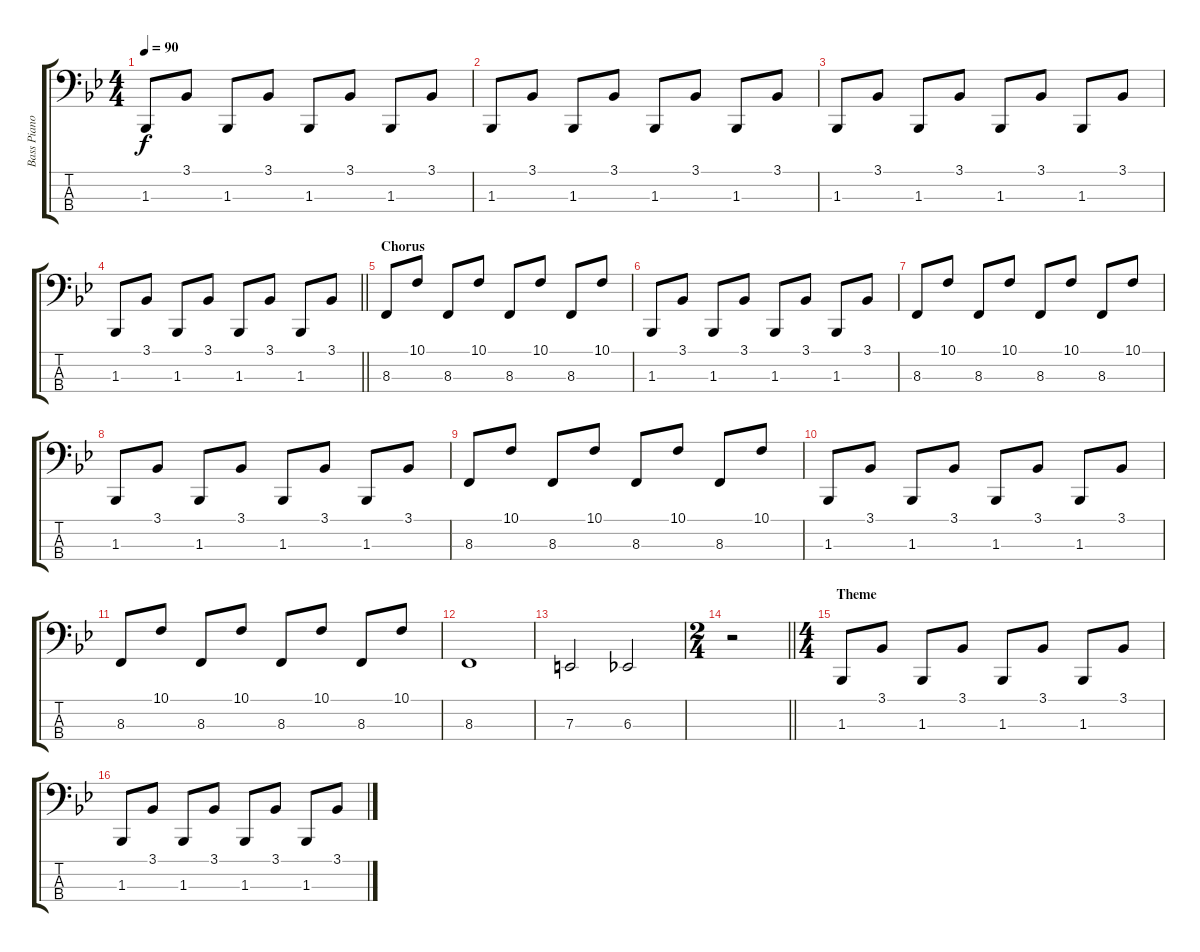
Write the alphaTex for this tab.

\track ("Bass Piano" "Bass Piano") {instrument brightacousticpiano}
\staff {score tabs}
\tuning (G2 D2 A1 E1) {hide}
\ts (4 4)
\tempo 90
\clef f4
\ks bb
1.3.8{dy f} 3.1.8 1.3.8 3.1.8 1.3.8 3.1.8 1.3.8 3.1.8 |
1.3.8 3.1.8 1.3.8 3.1.8 1.3.8 3.1.8 1.3.8 3.1.8 |
1.3.8 3.1.8 1.3.8 3.1.8 1.3.8 3.1.8 1.3.8 3.1.8 |
\barLineRight lightlight
1.3.8 3.1.8 1.3.8 3.1.8 1.3.8 3.1.8 1.3.8 3.1.8 |
\section ("" "Chorus")
8.3.8 10.1.8 8.3.8 10.1.8 8.3.8 10.1.8 8.3.8 10.1.8 |
1.3.8 3.1.8 1.3.8 3.1.8 1.3.8 3.1.8 1.3.8 3.1.8 |
8.3.8 10.1.8 8.3.8 10.1.8 8.3.8 10.1.8 8.3.8 10.1.8 |
1.3.8 3.1.8 1.3.8 3.1.8 1.3.8 3.1.8 1.3.8 3.1.8 |
8.3.8 10.1.8 8.3.8 10.1.8 8.3.8 10.1.8 8.3.8 10.1.8 |
1.3.8 3.1.8 1.3.8 3.1.8 1.3.8 3.1.8 1.3.8 3.1.8 |
8.3.8 10.1.8 8.3.8 10.1.8 8.3.8 10.1.8 8.3.8 10.1.8 |
8.3.1 |
7.3.2 6.3.2 |
\ts (2 4)
\barLineRight lightlight
r.2 |
\ts (4 4)
\section ("" "Theme")
1.3.8 3.1.8 1.3.8 3.1.8 1.3.8 3.1.8 1.3.8 3.1.8 |
1.3.8 3.1.8 1.3.8 3.1.8 1.3.8 3.1.8 1.3.8 3.1.8
